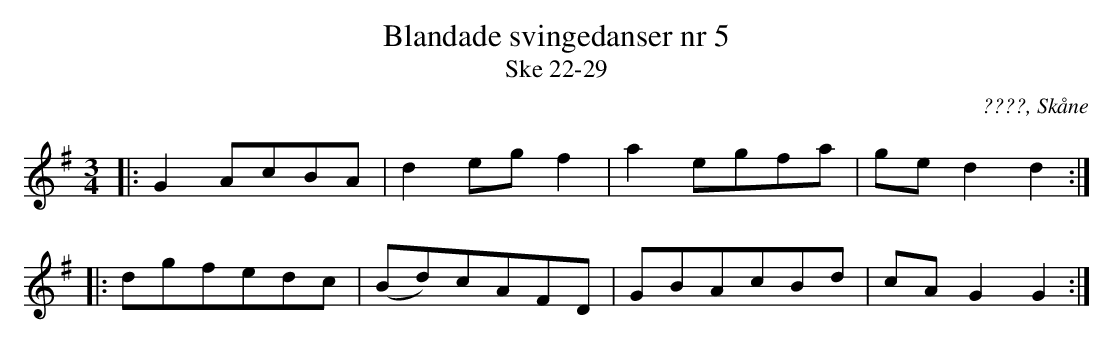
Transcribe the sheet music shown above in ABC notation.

X:1
T:Blandade svingedanser nr 5
T:Ske 22-29
O:????, Skåne
M:3/4
L:1/8
Q:108
K:G
|: G2 AcBA | d2 eg f2 | a2 egfa | ge d2 d2 :|
|: dgfedc | (Bd)cAFD | GBAcBd | cA G2 G2 :|
